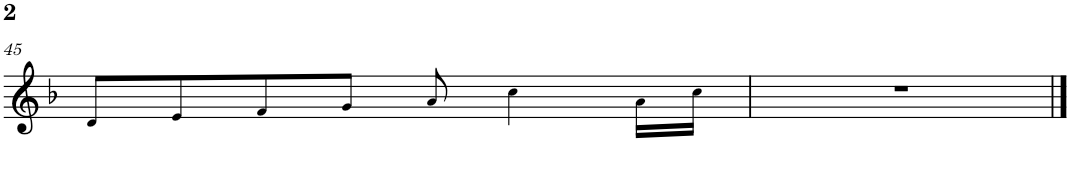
**kern
*part1
*staff1
*I"Piano
*I'Pno.
!!LO:PB:g=z
*clefG2
*k[b-]
*M4/4
=45
8d!/L
8e!/
8f!/
8g!/J
8a!/
4cc!\
16a!\LL
16cc!\JJ
=46
1r
==
*-
